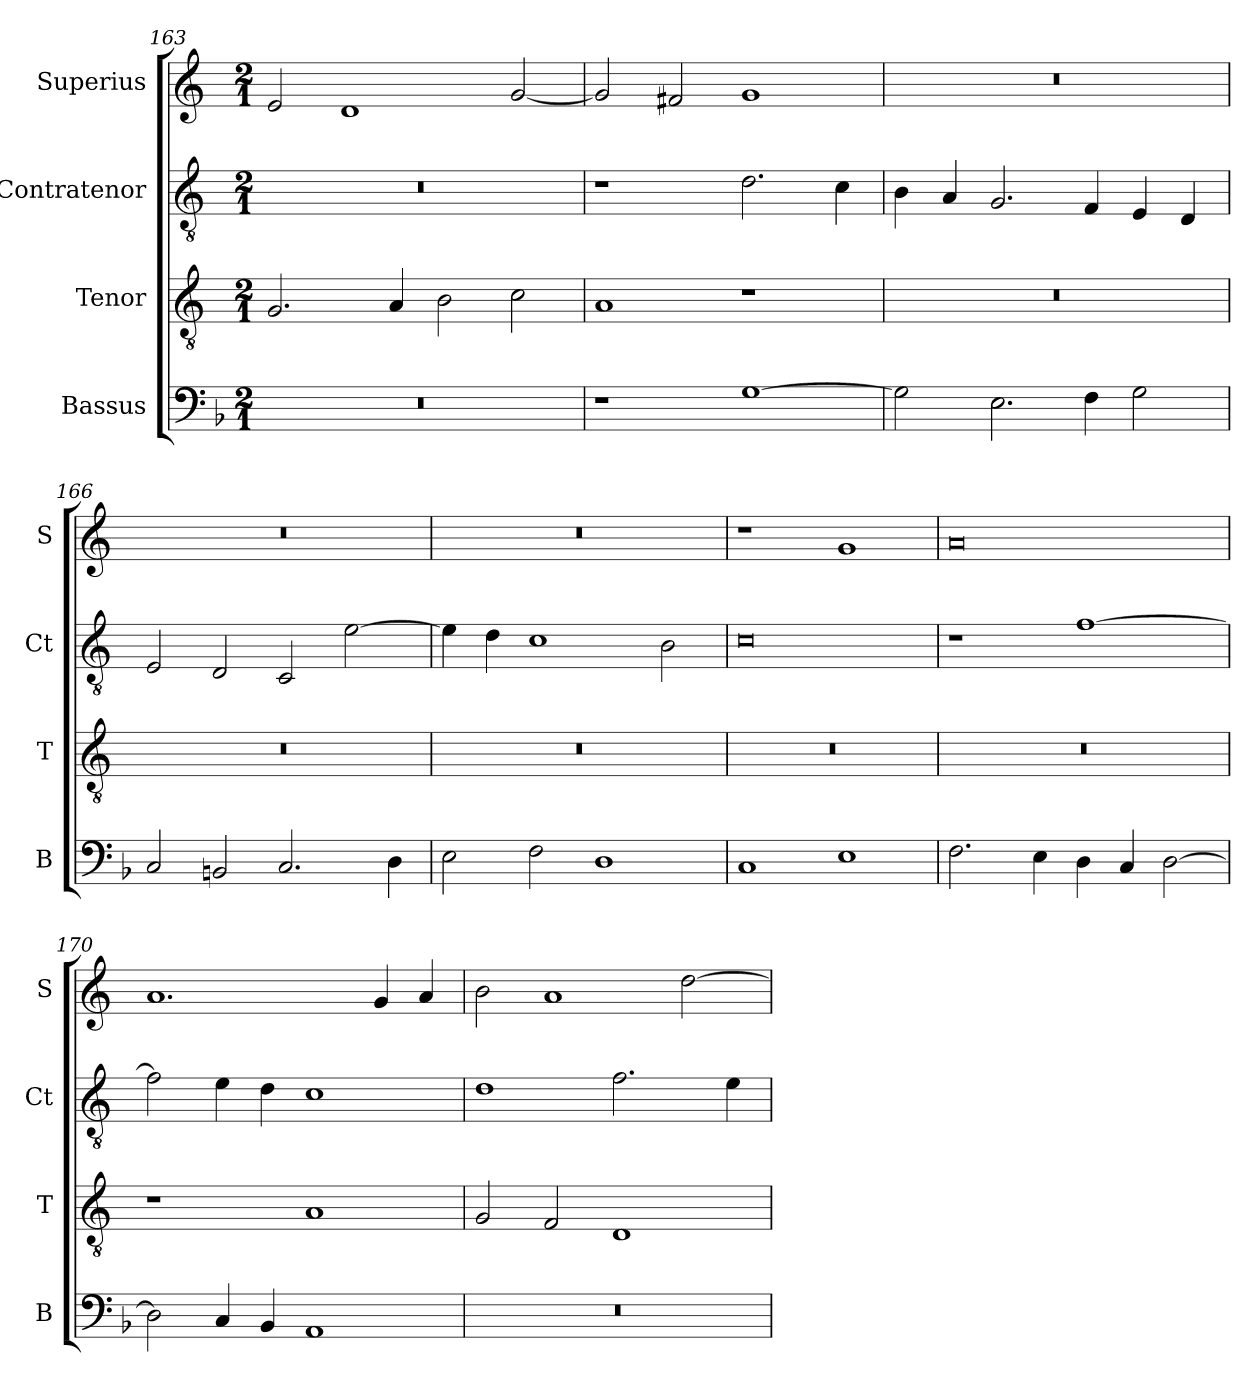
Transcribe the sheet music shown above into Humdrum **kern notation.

**kern	**kern	**kern	**kern
*part4	*part3	*part2	*part1
*staff4	*staff3	*staff2	*staff1
*I"Bassus	*I"Tenor	*I"Contratenor	*I"Superius
*I'B	*I'T	*I'Ct	*I'S
*clefF4	*clefGv2	*clefGv2	*clefG2
*k[b-]	*k[]	*k[]	*k[]
*M2/1	*M2/1	*M2/1	*M2/1
=163	=163	=163	=163
0r	2.G/	0r	2e/
.	.	.	1d
.	4A/	.	.
.	2B\	.	.
.	2c\	.	[2g/
=164	=164	=164	=164
1r	1A	1r	2g/]
.	.	.	2f#X/
[1G	1r	2.d\	1g
.	.	4c\	.
=165	=165	=165	=165
2G\]	0r	4B\	0r
.	.	4A/	.
2.E\	.	2.G/	.
4F\	.	4F/	.
2G\	.	4E/	.
.	.	4D/	.
=166	=166	=166	=166
2C/	0r	2E/	0r
2BBn/	.	2D/	.
2.C/	.	2C/	.
.	.	[2e\	.
4D\	.	.	.
=167	=167	=167	=167
2E\	0r	4e\]	0r
.	.	4d\	.
2F\	.	1c	.
1D	.	.	.
.	.	2B\	.
=168	=168	=168	=168
1C	0r	0c	1r
1E	.	.	1g
=169	=169	=169	=169
2.F\	0r	1r	0a
4E\	.	.	.
4D\	.	[1f	.
4C/	.	.	.
[2D\	.	.	.
=170	=170	=170	=170
2D\]	1r	2f\]	1.a
4C/	.	4e\	.
4BB-/	.	4d\	.
1AA	1A	1c	.
.	.	.	4g/
.	.	.	4a/
=171	=171	=171	=171
0r	2G/	1d	2b\
.	2F/	.	1a
.	1D	2.f\	.
.	.	.	[2dd\
.	.	4e\	.
=	=	=	=
*-	*-	*-	*-
